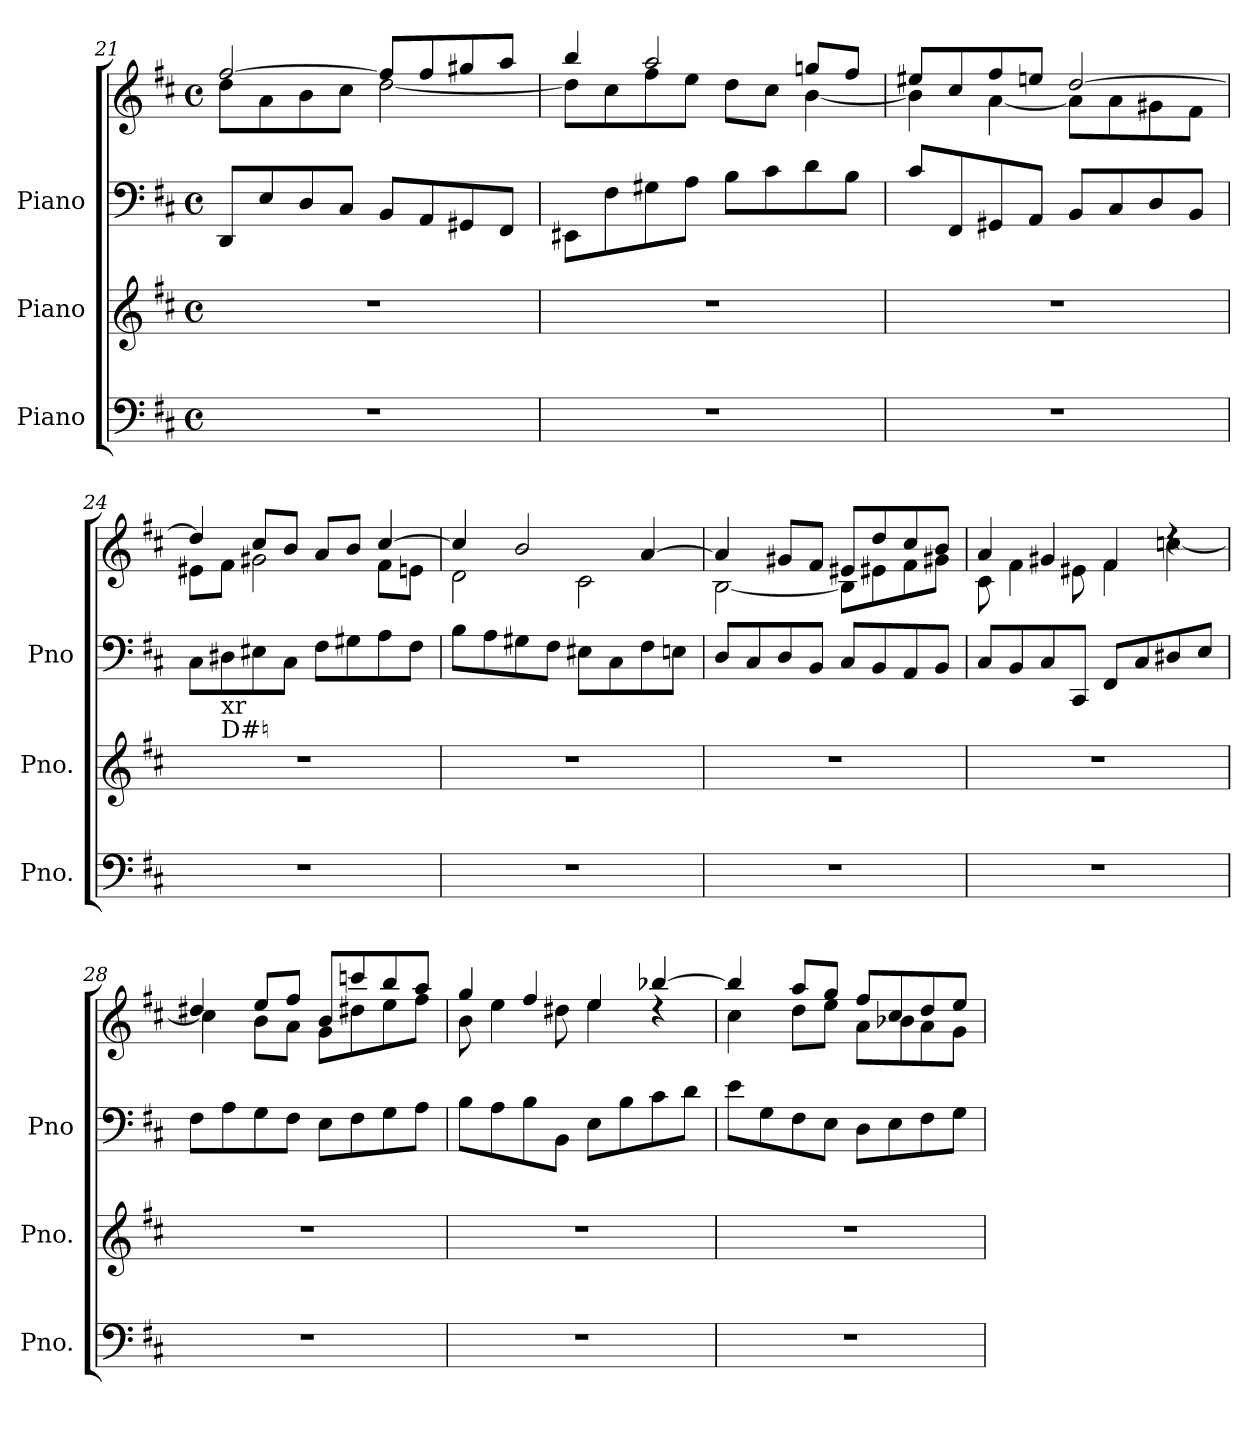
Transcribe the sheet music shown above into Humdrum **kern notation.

**kern	**kern	**kern	**kern
*part3	*part2	*part1	*part1
*staff4	*staff3	*staff2	*staff1
*I"Piano	*I"Piano	*I"Piano	*
*I'Pno.	*I'Pno.	*I'Pno	*
*clefF4	*clefG2	*clefF4	*clefG2
*k[f#c#]	*k[f#c#]	*k[f#c#]	*k[f#c#]
*M4/4	*M4/4	*M4/4	*M4/4
*met(c)	*met(c)	*met(c)	*met(c)
=21	=21	=21	=21
*	*	*	*^
1r	1r	8DD/L	[2ff#/	8dd\L
.	.	8E/	.	8a\
.	.	8D/	.	8b\
.	.	8C#/J	.	8cc#\J
.	.	8BB/L	8ff#/L]	[2dd\
.	.	8AA/	8ff#/	.
.	.	8GG#X/	8gg#X/	.
.	.	8FF#/J	8aa/J	.
!!LO:PB:g=z	!!
=22	=22	=22	=22	=22
1r	1r	8EE#X/L	4bb/	8dd\L]
.	.	8F#\	.	8cc#\
.	.	8G#X\	2aa/	8ff#\
.	.	8A\J	.	8ee\J
.	.	8B\L	.	8dd\L
.	.	8c#\	.	8cc#\J
.	.	8d\	8ggn/L	[4b\
.	.	8B\J	8ff#/J	.
=23	=23	=23	=23	=23
1r	1r	8c#\L	8ee#X/L	4b\]
.	.	8FF#/	8cc#/	.
.	.	8GG#X/	8ff#/	[4a\
.	.	8AA/J	8een/J	.
.	.	8BB/L	[2dd/	8a\L]
.	.	8C#/	.	8a\
.	.	8D/	.	8g#X\
.	.	8BB/J	.	8f#\J
=24	=24	=24	=24	=24
1r	1r	8C#\L	4dd/]	8e#X\L
!	!	!LO:TX:b:t=xr	!	!
!	!	!LO:TX:b:t=D#♮	!	!
.	.	8D#X\	.	8f#\J
.	.	8E#X\	8cc#/L	2g#X\
.	.	8C#\J	8b/J	.
.	.	8F#\L	8a/L	.
.	.	8G#X\	8b/J	.
.	.	8A\	[4cc#/	8f#\L
.	.	8F#\J	.	8en\J
=25	=25	=25	=25	=25
1r	1r	8B\L	4cc#/]	2d\
.	.	8A\	.	.
.	.	8G#X\	2b/	.
.	.	8F#\J	.	.
.	.	8E#X\L	.	2c#\
.	.	8C#\	.	.
.	.	8F#\	[4a/	.
.	.	8En\J	.	.
!!LO:LB:g=z	!!
=26	=26	=26	=26	=26
1r	1r	8D/L	4a/]	[2B\
.	.	8C#/	.	.
.	.	8D/	8g#X/L	.
.	.	8BB/J	8f#/J	.
.	.	8C#/L	8e#X/L	8B\L]
.	.	8BB/	8dd/	8e#X\
.	.	8AA/	8cc#/	8f#\
.	.	8BB/J	8b/J	8g#X\J
=27	=27	=27	=27	=27
1r	1r	8C#/L	4a/	8c#\
.	.	8BB/	.	4f#\
.	.	8C#/	4g#X/	.
.	.	8CC#/J	.	8e#X\
.	.	8FF#/L	4f#/	4f#\
.	.	8C#/	.	.
.	.	8D#X/	4rdd	[4ccn\
.	.	8E/J	.	.
=28	=28	=28	=28	=28
1r	1r	8F#\L	4dd#X/	4cc\]
.	.	8A\	.	.
.	.	8G\	8ee/L	8b\L
.	.	8F#\J	8ff#/J	8a\J
.	.	8E\L	8b/L	8g\L
.	.	8F#\	8cccn/	8dd#X\
.	.	8G\	8bb/	8ee\
.	.	8A\J	8aa/J	8ff#\J
=29	=29	=29	=29	=29
1r	1r	8B\L	4gg/	8b\
.	.	8A\	.	4ee\
.	.	8B\	4ff#/	.
.	.	8BB\J	.	8dd#X\
.	.	8E\L	4ee/	4ee\
.	.	8B\	.	.
.	.	8c#\	[4bb-X/	4rdd
.	.	8d\J	.	.
!!LO:LB:g=z	!!
=30	=30	=30	=30	=30
1r	1r	8e\L	4bb-/]	4cc#\
.	.	8G\	.	.
.	.	8F#\	8aa/L	8dd\L
.	.	8E\J	8gg/J	8ee\J
.	.	8D\L	8ff#/L	8a\L
.	.	8E\	8cc#/	8b-X\
.	.	8F#\	8dd/	8a\
.	.	8G\J	8ee/J	8g\J
*	*	*	*v	*v
=	=	=	=
*-	*-	*-	*-
